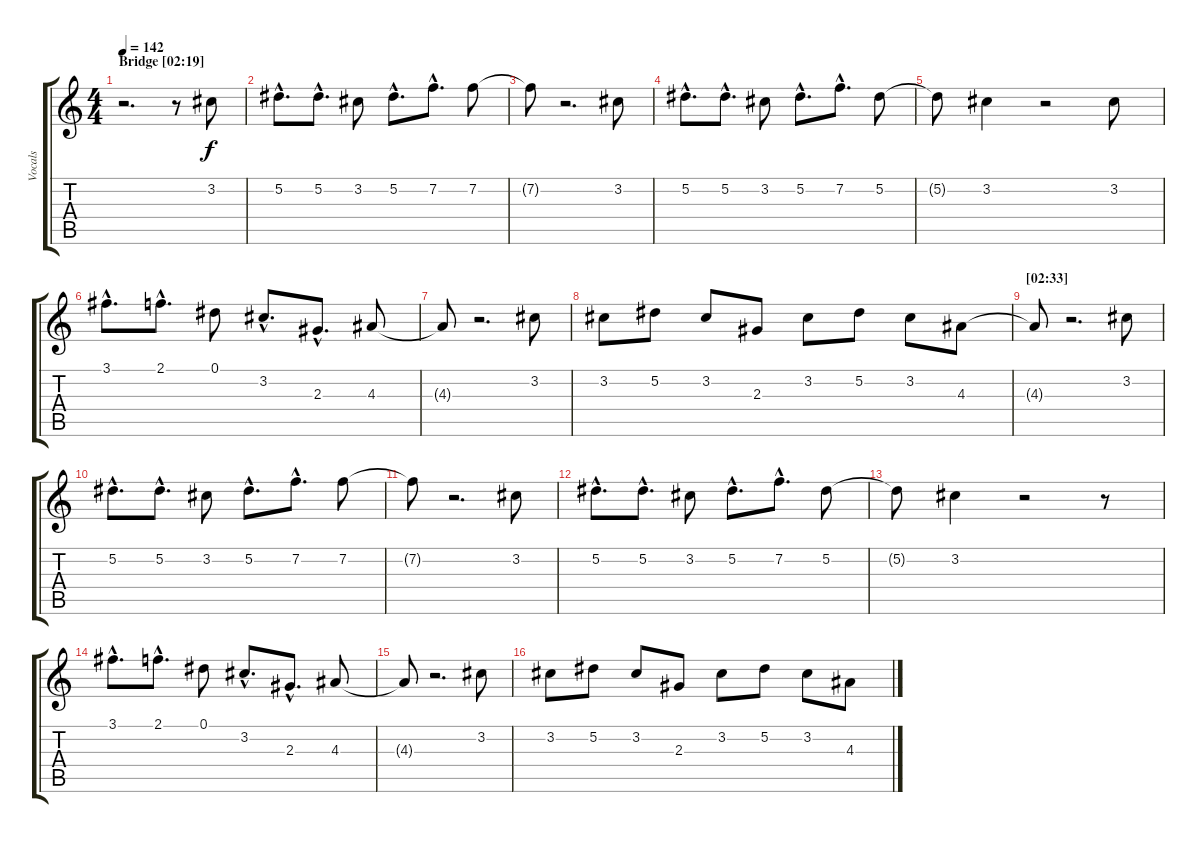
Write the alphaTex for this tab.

\track ("Vocals" "Vocals") {instrument acousticguitarsteel}
\staff {score tabs}
\tuning (Eb4 Bb3 Gb3 Db3 Ab2 Db2) {hide}
\ts (4 4)
\section ("" "Bridge [02:19]")
\tempo 142
\clef g2
\ks c
r.2{d dy f} r.8 3.2.8 |
5.2{hac}.8{d} 5.2{hac}.8{d} 3.2.8 5.2{hac}.8{d} 7.2{hac}.8{d} 7.2.8 |
7.2{t}.8 r.2{d} 3.2.8 |
5.2{hac}.8{d} 5.2{hac}.8{d} 3.2.8 5.2{hac}.8{d} 7.2{hac}.8{d} 5.2.8 |
5.2{t}.8 3.2.4 r.2 3.2.8 |
3.1{hac}.8{d} 2.1{hac}.8{d} 0.1.8 3.2{hac}.8{d} 2.3{hac}.8{d} 4.3.8 |
4.3{t}.8 r.2{d} 3.2.8 |
3.2.8 5.2.8 3.2.8 2.3.8 3.2.8 5.2.8 3.2.8 4.3.8 |
\section ("" "[02:33]")
4.3{t}.8 r.2{d} 3.2.8 |
5.2{hac}.8{d} 5.2{hac}.8{d} 3.2.8 5.2{hac}.8{d} 7.2{hac}.8{d} 7.2.8 |
7.2{t}.8 r.2{d} 3.2.8 |
5.2{hac}.8{d} 5.2{hac}.8{d} 3.2.8 5.2{hac}.8{d} 7.2{hac}.8{d} 5.2.8 |
5.2{t}.8 3.2.4 r.2 r.8 |
3.1{hac}.8{d} 2.1{hac}.8{d} 0.1.8 3.2{hac}.8{d} 2.3{hac}.8{d} 4.3.8 |
4.3{t}.8 r.2{d} 3.2.8 |
3.2.8 5.2.8 3.2.8 2.3.8 3.2.8 5.2.8 3.2.8 4.3.8
